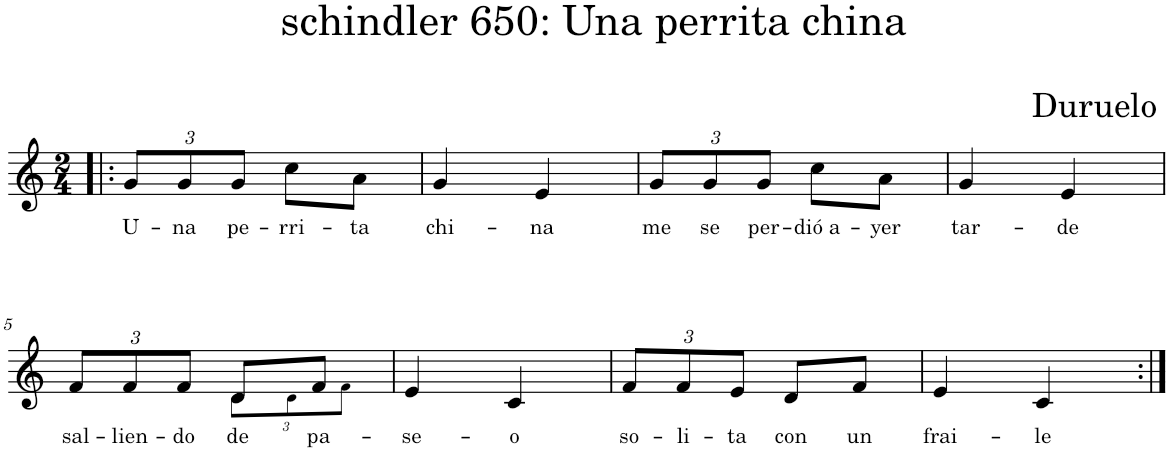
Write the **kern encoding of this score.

**kern	**text
*part1	*part1
*staff1	*staff1
*I"Piano	*
*I'Pno.	*
*clefG2	*
*k[]	*
*M2/4	*
*Xbrackettup	*
=1!|:	=1!|:
!	!LO:LY:b
12g/L	U-
!	!LO:LY:b
12g/	-na
!	!LO:LY:b
12g/J	pe-
!	!LO:LY:b
8cc\L	-rri-
!	!LO:LY:b
8a\J	-ta
=2	=2
!	!LO:LY:b
4g/	chi-
!	!LO:LY:b
4e/	-na
=3	=3
!	!LO:LY:b
12g/L	me
!	!LO:LY:b
12g/	se
!	!LO:LY:b
12g/J	per-
!	!LO:LY:b
8cc\L	-dió a-
!	!LO:LY:b
8a\J	-yer
=4	=4
!	!LO:LY:b
4g/	tar-
!	!LO:LY:b
4e/	-de
!!LO:LB:g=z
=5	=5
!	!LO:LY:b
*^	*
12f/L	4ryy	sal-
!	!	!LO:LY:b
12f/	.	-lien-
!	!	!LO:LY:b
12f/J	.	-do
!	!	!LO:LY:b
8d/L	12d!\L	de
.	12d!\	.
!	!	!LO:LY:b
8f/J	.	pa-
.	12f!\J	.
=6	=6	=6
!	!	!LO:LY:b
*v	*v	*
4e/	-se-
!	!LO:LY:b
4c/	-o
=7	=7
!	!LO:LY:b
12f/L	so-
!	!LO:LY:b
12f/	-li-
!	!LO:LY:b
12e/J	-ta
!	!LO:LY:b
8d/L	con
!	!LO:LY:b
8f/J	un
=8	=8
!	!LO:LY:b
4e/	frai-
!	!LO:LY:b
4c/	-le
=:|!	=:|!
*-	*-
